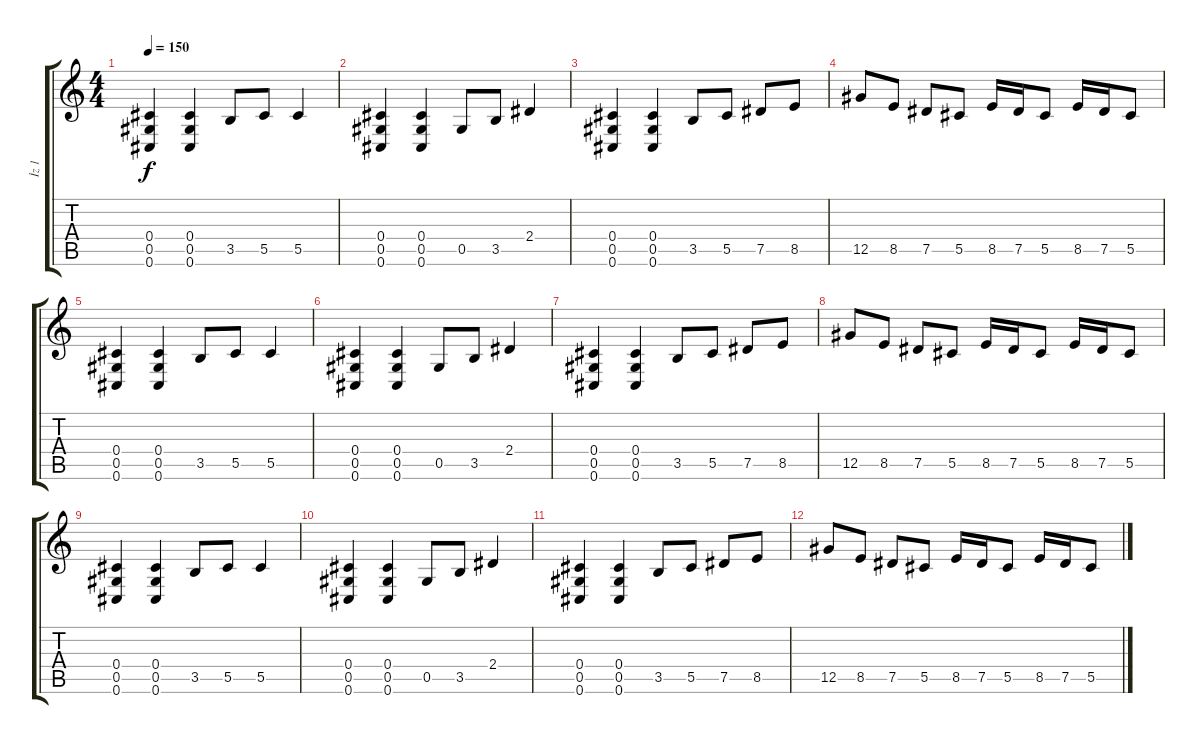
\track ("İz 1" "İz 1") {instrument electricguitarclean}
\staff {score tabs}
\tuning (Eb4 Bb3 Gb3 Db3 Ab2 Db2) {hide}
\ts (4 4)
\tempo 150
\clef g2
\ks c
(0.4 0.5 0.6).4{dy f} (0.4 0.5 0.6).4 3.5.8 5.5.8 5.5.4 |
(0.4 0.5 0.6).4 (0.4 0.5 0.6).4 0.5.8 3.5.8 2.4.4 |
(0.4 0.5 0.6).4 (0.4 0.5 0.6).4 3.5.8 5.5.8 7.5.8 8.5.8 |
12.5.8 8.5.8 7.5.8 5.5.8 8.5.16 7.5.16 5.5.8 8.5.16 7.5.16 5.5.8 |
(0.4 0.5 0.6).4 (0.4 0.5 0.6).4 3.5.8 5.5.8 5.5.4 |
(0.4 0.5 0.6).4 (0.4 0.5 0.6).4 0.5.8 3.5.8 2.4.4 |
(0.4 0.5 0.6).4 (0.4 0.5 0.6).4 3.5.8 5.5.8 7.5.8 8.5.8 |
12.5.8 8.5.8 7.5.8 5.5.8 8.5.16 7.5.16 5.5.8 8.5.16 7.5.16 5.5.8 |
(0.4 0.5 0.6).4 (0.4 0.5 0.6).4 3.5.8 5.5.8 5.5.4 |
(0.4 0.5 0.6).4 (0.4 0.5 0.6).4 0.5.8 3.5.8 2.4.4 |
(0.4 0.5 0.6).4 (0.4 0.5 0.6).4 3.5.8 5.5.8 7.5.8 8.5.8 |
12.5.8 8.5.8 7.5.8 5.5.8 8.5.16 7.5.16 5.5.8 8.5.16 7.5.16 5.5.8
